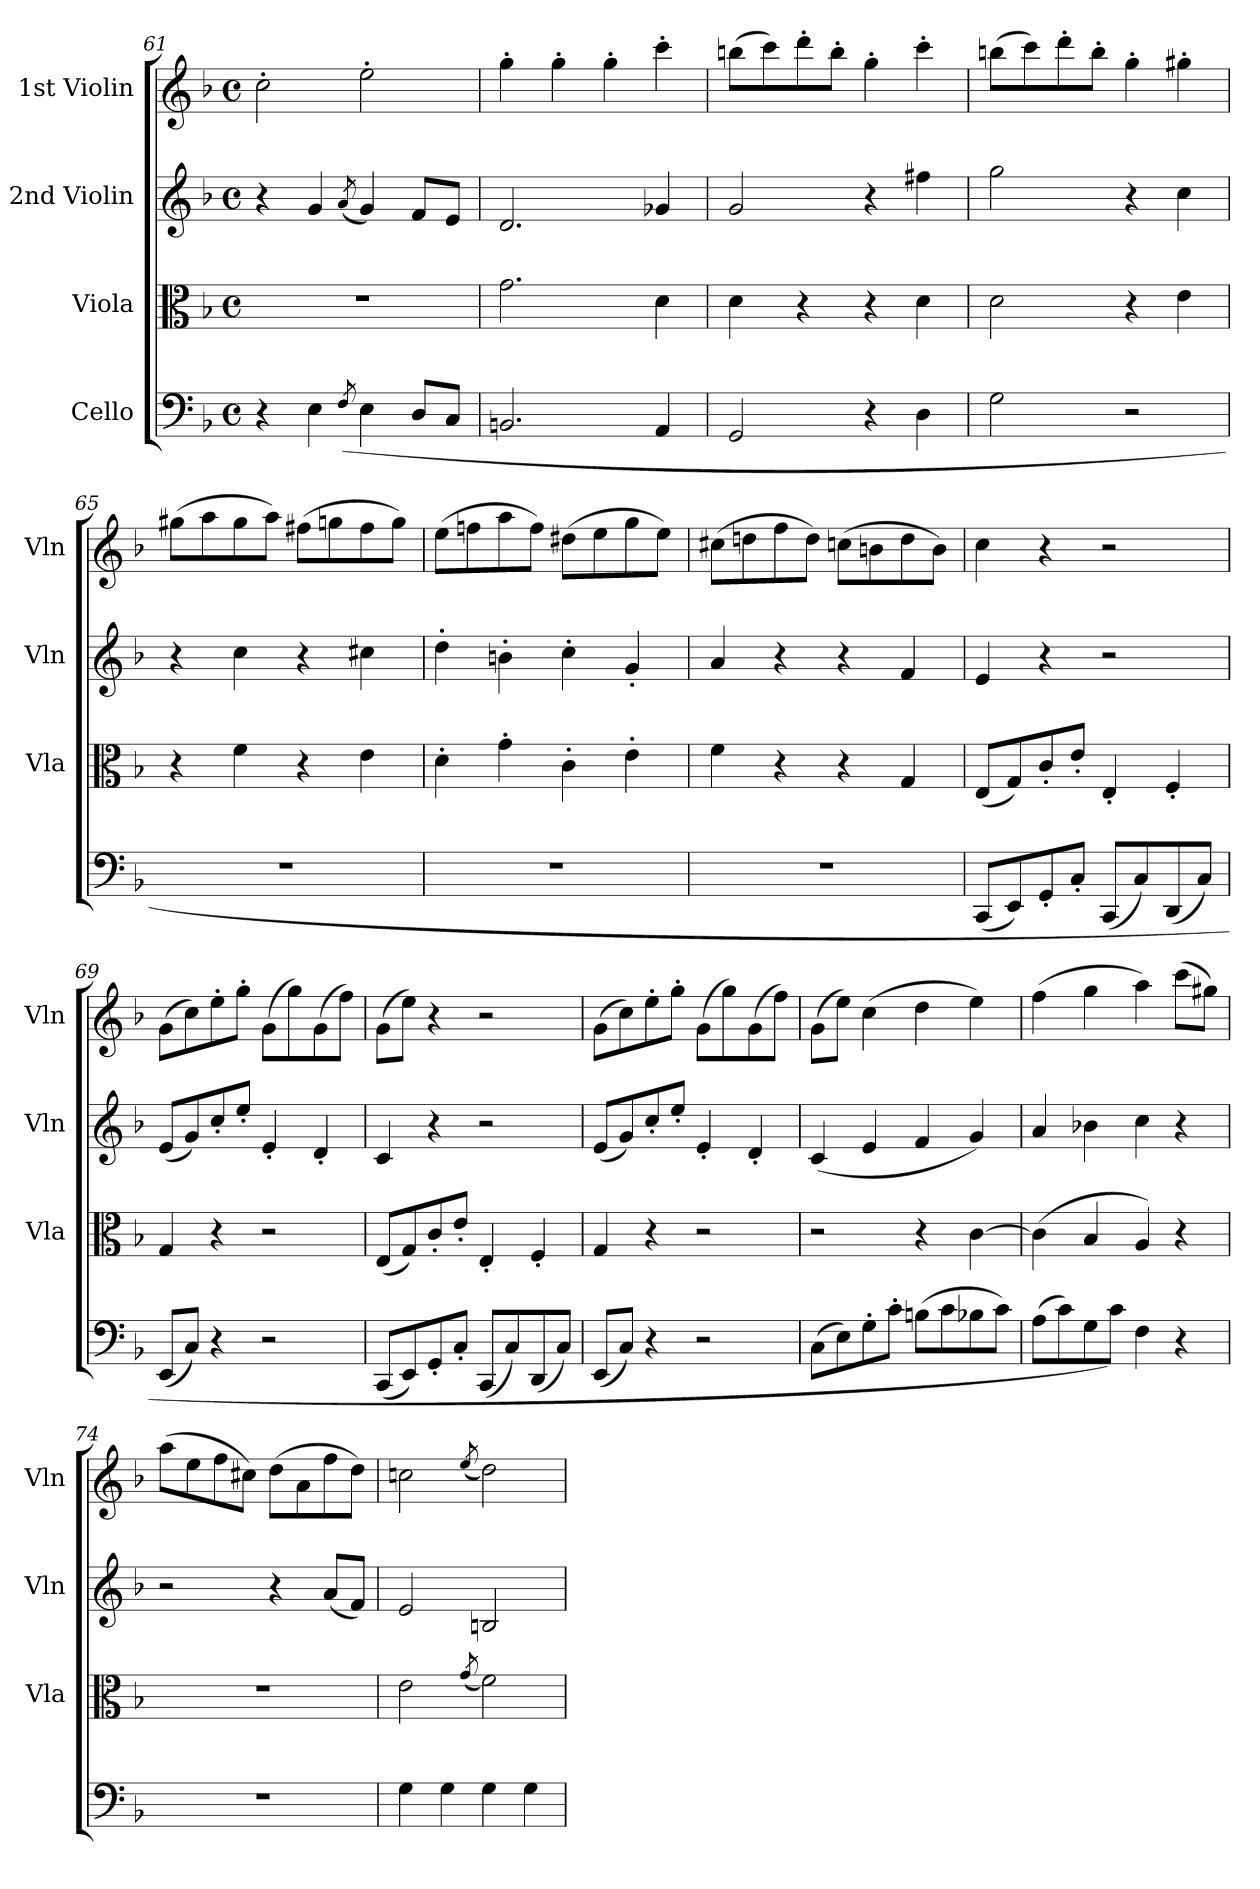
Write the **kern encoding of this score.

**kern	**kern	**kern	**kern
*part4	*part3	*part2	*part1
*staff4	*staff3	*staff2	*staff1
*I"Cello	*I"Viola	*I"2nd Violin	*I"1st Violin
*	*I'Vla	*I'Vln	*I'Vln
*clefF4	*clefC3	*clefG2	*clefG2
*k[b-]	*k[b-]	*k[b-]	*k[b-]
*F:	*F:	*F:	*F:
*M4/4	*M4/4	*M4/4	*M4/4
*met(c)	*met(c)	*met(c)	*met(c)
=61	=61	=61	=61
4r	1r	4r	2cc'\
4E\	.	4g/	.
(8qF/	.	(8qa/	.
4E\	.	4g/)	2ee'\
8D/L	.	8f/L	.
8C/J	.	8e/J	.
=62	=62	=62	=62
2.BBn/	2.g\	2.d/	4gg'\
.	.	.	4gg'\
.	.	.	4gg'\
4AA/	4d\	4g-X/	4ccc'\
=63	=63	=63	=63
2GG/	4d\	2g/	(8bbn\L
.	.	.	8ccc\)
.	4r	.	8ddd'\
.	.	.	8bb'\J
4r	4r	4r	4gg'\
4D\	4d\	4ff#X\	4ccc'\
=64	=64	=64	=64
2G\	2d\	2gg\	(8bbn\L
.	.	.	8ccc\)
.	.	.	8ddd'\
.	.	.	8bb'\J
2r	4r	4r	4gg'\
.	4e\	4cc\	4gg#X'\
=65	=65	=65	=65
1r	4r	4r	(8gg#X\L
.	.	.	8aa\
.	4f\	4cc\	8gg#\
.	.	.	8aa\J)
.	4r	4r	(8ff#X\L
.	.	.	8ggn\
.	4e\	4cc#X\	8ff#\
.	.	.	8gg\J)
=66	=66	=66	=66
1r	4d'\	4dd'\	(8ee\L
.	.	.	8ffn\
.	4g'\	4bn'\	8aa\
.	.	.	8ff\J)
.	4c'\	4cc'\	(8dd#X\L
.	.	.	8ee\
.	4e'\	4g'/	8gg\
.	.	.	8ee\J)
=67	=67	=67	=67
1r	4f\	4a/	(8cc#X\L
.	.	.	8ddn\
.	4r	4r	8ff\
.	.	.	8dd\J)
.	4r	4r	(8ccn\L
.	.	.	8bn\
.	4G/	4f/	8dd\
.	.	.	8b\J)
=68	=68	=68	=68
(8CC/L	(8E/L	4e/	4cc\
8EE/)	8G/)	.	.
8GG'/	8c'/	4r	4r
8C'/J	8e'/J	.	.
(8CC/L	4E'/	2r	2r
8C/)	.	.	.
(8DD/	4F'/	.	.
8C/J)	.	.	.
=69	=69	=69	=69
(8EE/L	4G/	(8e/L	(8g\L
8C/J)	.	8g/)	8cc\)
4r	4r	8cc'/	8ee'\
.	.	8ee'/J	8gg'\J
2r	2r	4e'/	(8g\L
.	.	.	8gg\)
.	.	4d'/	(8g\
.	.	.	8ff\J)
=70	=70	=70	=70
(8CC/L	(8E/L	4c/	(8g\L
8EE/)	8G/)	.	8ee\J)
8GG'/	8c'/	4r	4r
8C'/J	8e'/J	.	.
(8CC/L	4E'/	2r	2r
8C/)	.	.	.
(8DD/	4F'/	.	.
8C/J)	.	.	.
=71	=71	=71	=71
(8EE/L	4G/	(8e/L	(8g\L
8C/J)	.	8g/)	8cc\)
4r	4r	8cc'/	8ee'\
.	.	8ee'/J	8gg'\J
2r	2r	4e'/	(8g\L
.	.	.	8gg\)
.	.	4d'/	(8g\
.	.	.	8ff\J)
=72	=72	=72	=72
(8C\L	2r	(4c/	(8g\L
8E\)	.	.	8ee\J)
8G'\	.	4e/	(4cc\
8c'\J	.	.	.
(8Bn\L	4r	4f/	4dd\
8c\	.	.	.
8B-X\	[4c\	4g/)	4ee\)
8c\J)	.	.	.
=73	=73	=73	=73
(8A\L	(4c\]	4a/	(4ff\
8c\)	.	.	.
8G\	4B-/	4b-X\	4gg\
8c\J)	.	.	.
4F\	4A/)	4cc\	4aa\)
4r	4r	4r	(8ccc\L
.	.	.	8gg#X\J)
=74	=74	=74	=74
1r	1r	2r	(8aa\L
.	.	.	8ee\
.	.	.	8ff\
.	.	.	8cc#X\J)
.	.	4r	(8dd\L
.	.	.	8a\
.	.	(8a/L	8ff\
.	.	8f/J)	8dd\J)
=75	=75	=75	=75
4G\	2e\	2e/	2ccn\
4G\	.	.	.
.	(8qg/	.	(8qee/
4G\	2f\)	2Bn/	2dd\)
4G\	.	.	.
=	=	=	=
*-	*-	*-	*-
